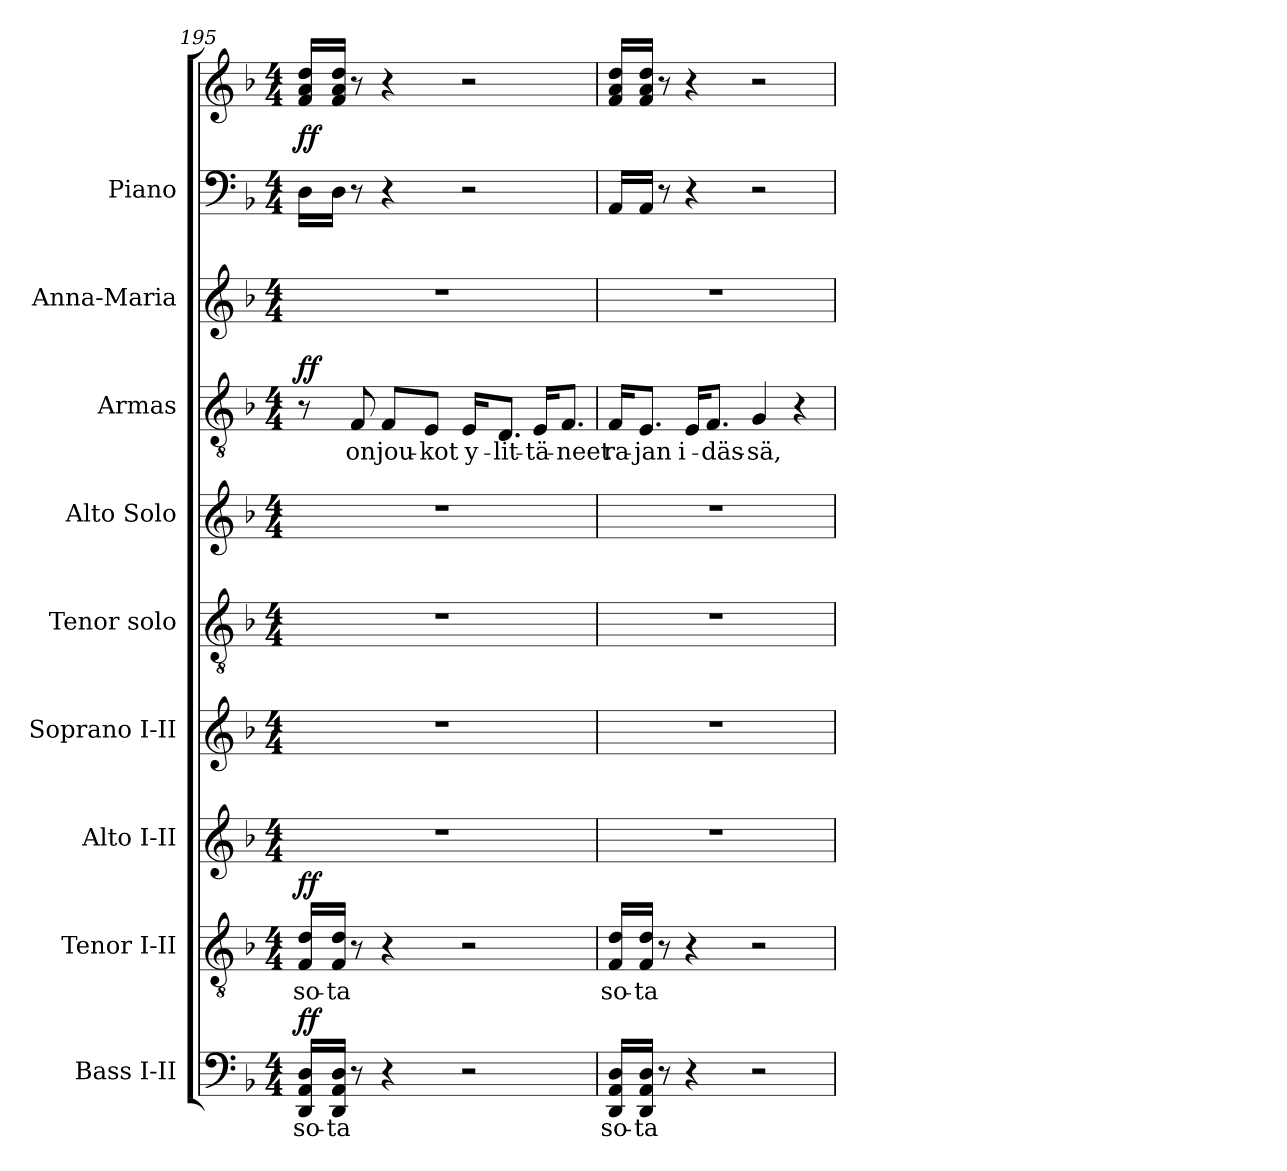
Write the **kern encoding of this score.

**kern	**text	**dynam	**kern	**text	**dynam	**kern	**kern	**kern	**kern	**kern	**text	**dynam	**kern	**kern	**kern	**dynam
*part9	*part9	*part9	*part8	*part8	*part8	*part7	*part6	*part5	*part4	*part3	*part3	*part3	*part2	*part1	*part1	*part1
*staff10	*staff10	*staff10	*staff9	*staff9	*staff9	*staff8	*staff7	*staff6	*staff5	*staff4	*staff4	*staff4	*staff3	*staff2	*staff1	*staff1/2
*I"Bass I-II	*	*	*I"Tenor I-II	*	*	*I"Alto I-II	*I"Soprano I-II	*I"Tenor solo	*I"Alto Solo	*I"Armas	*	*	*I"Anna-Maria	*I"Piano	*	*
*I'B.	*	*	*I'T.	*	*	*I'A.	*I'S.	*I'T. Solo	*I'A. Solo	*I'Armas	*	*	*I'A-M	*I'Pno.	*	*
*clefF4	*	*	*clefGv2	*	*	*clefG2	*clefG2	*clefGv2	*clefG2	*clefGv2	*	*	*clefG2	*clefF4	*clefG2	*
*	*	*	*ITrd7c12	*	*	*	*	*ITrd7c12	*	*ITrd7c12	*	*	*	*	*	*
*k[b-]	*	*	*k[b-]	*	*	*k[b-]	*k[b-]	*k[b-]	*k[b-]	*k[b-]	*	*	*k[b-]	*k[b-]	*k[b-]	*
*F:	*	*	*F:	*	*	*F:	*F:	*F:	*F:	*F:	*	*	*F:	*F:	*F:	*
*M4/4	*	*	*M4/4	*	*	*M4/4	*M4/4	*M4/4	*M4/4	*M4/4	*	*	*M4/4	*M4/4	*M4/4	*
*MM116	*	*	*MM116	*	*	*MM116	*MM116	*MM116	*MM116	*MM116	*	*	*MM116	*MM116	*MM116	*
=195	=195	=195	=195	=195	=195	=195	=195	=195	=195	=195	=195	=195	=195	=195	=195	=195
!	!LO:LY:b:color=#000000	!	!	!	!	!	!	!	!	!	!	!	!	!	!	!
!	!	!	!	!LO:LY:b:color=#000000	!	!	!	!	!	!	!	!	!	!	!	!
16DDi/ 16AAi 16DiLL	so-	ff	16FFi/ 16DiLL	so-	ff	1r	1r	1r	1r	8r	.	ff	1r	16Di\LL	16fi/ 16ai 16ddiLL	ff
!	!LO:LY:b:color=#000000	!	!	!	!	!	!	!	!	!	!	!	!	!	!	!
!	!	!	!	!LO:LY:b:color=#000000	!	!	!	!	!	!	!	!	!	!	!	!
16DDi/ 16AAi 16DiJJ	-ta	.	16FFi/ 16DiJJ	-ta	.	.	.	.	.	.	.	.	.	16Di\JJ	16fi/ 16ai 16ddiJJ	.
!	!	!	!	!	!	!	!	!	!	!	!LO:LY:b:color=#000000	!	!	!	!	!
8r	.	.	8r	.	.	.	.	.	.	8FFi/	on	.	.	8r	8r	.
!	!	!	!	!	!	!	!	!	!	!	!LO:LY:b:color=#000000	!	!	!	!	!
4r	.	.	4r	.	.	.	.	.	.	8FFi/L	jou-	.	.	4r	4r	.
!	!	!	!	!	!	!	!	!	!	!	!LO:LY:b:color=#000000	!	!	!	!	!
.	.	.	.	.	.	.	.	.	.	8EEi/J	-kot	.	.	.	.	.
!	!	!	!	!	!	!	!	!	!	!	!LO:LY:b:color=#000000	!	!	!	!	!
2r	.	.	2r	.	.	.	.	.	.	16EEi/KL	y-	.	.	2r	2r	.
!	!	!	!	!	!	!	!	!	!	!	!LO:LY:b:color=#000000	!	!	!	!	!
.	.	.	.	.	.	.	.	.	.	8.DDi/J	-lit-	.	.	.	.	.
!	!	!	!	!	!	!	!	!	!	!	!LO:LY:b:color=#000000	!	!	!	!	!
.	.	.	.	.	.	.	.	.	.	16EEi/KL	-tä-	.	.	.	.	.
!	!	!	!	!	!	!	!	!	!	!	!LO:LY:b:color=#000000	!	!	!	!	!
.	.	.	.	.	.	.	.	.	.	8.FFi/J	-neet	.	.	.	.	.
=196	=196	=196	=196	=196	=196	=196	=196	=196	=196	=196	=196	=196	=196	=196	=196	=196
!	!LO:LY:b:color=#000000	!	!	!	!	!	!	!	!	!	!	!	!	!	!	!
!	!	!	!	!LO:LY:b:color=#000000	!	!	!	!	!	!	!	!	!	!	!	!
!	!	!	!	!	!	!	!	!	!	!	!LO:LY:b:color=#000000	!	!	!	!	!
16DDi/ 16AAi 16DiLL	so-	.	16FFi/ 16DiLL	so-	.	1r	1r	1r	1r	16FFi/KL	ra-	.	1r	16AAi/LL	16fi/ 16ai 16ddiLL	.
!	!LO:LY:b:color=#000000	!	!	!	!	!	!	!	!	!	!	!	!	!	!	!
!	!	!	!	!LO:LY:b:color=#000000	!	!	!	!	!	!	!	!	!	!	!	!
!	!	!	!	!	!	!	!	!	!	!	!LO:LY:b:color=#000000	!	!	!	!	!
16DDi/ 16AAi 16DiJJ	-ta	.	16FFi/ 16DiJJ	-ta	.	.	.	.	.	8.EEi/J	-jan	.	.	16AAi/JJ	16fi/ 16ai 16ddiJJ	.
8r	.	.	8r	.	.	.	.	.	.	.	.	.	.	8r	8r	.
!	!	!	!	!	!	!	!	!	!	!	!LO:LY:b:color=#000000	!	!	!	!	!
4r	.	.	4r	.	.	.	.	.	.	16EEi/KL	i-	.	.	4r	4r	.
!	!	!	!	!	!	!	!	!	!	!	!LO:LY:b:color=#000000	!	!	!	!	!
.	.	.	.	.	.	.	.	.	.	8.FFi/J	-däs-	.	.	.	.	.
!	!	!	!	!	!	!	!	!	!	!	!LO:LY:b:color=#000000	!	!	!	!	!
2r	.	.	2r	.	.	.	.	.	.	4GGi/	-sä,	.	.	2r	2r	.
.	.	.	.	.	.	.	.	.	.	4r	.	.	.	.	.	.
=	=	=	=	=	=	=	=	=	=	=	=	=	=	=	=	=
*-	*-	*-	*-	*-	*-	*-	*-	*-	*-	*-	*-	*-	*-	*-	*-	*-
